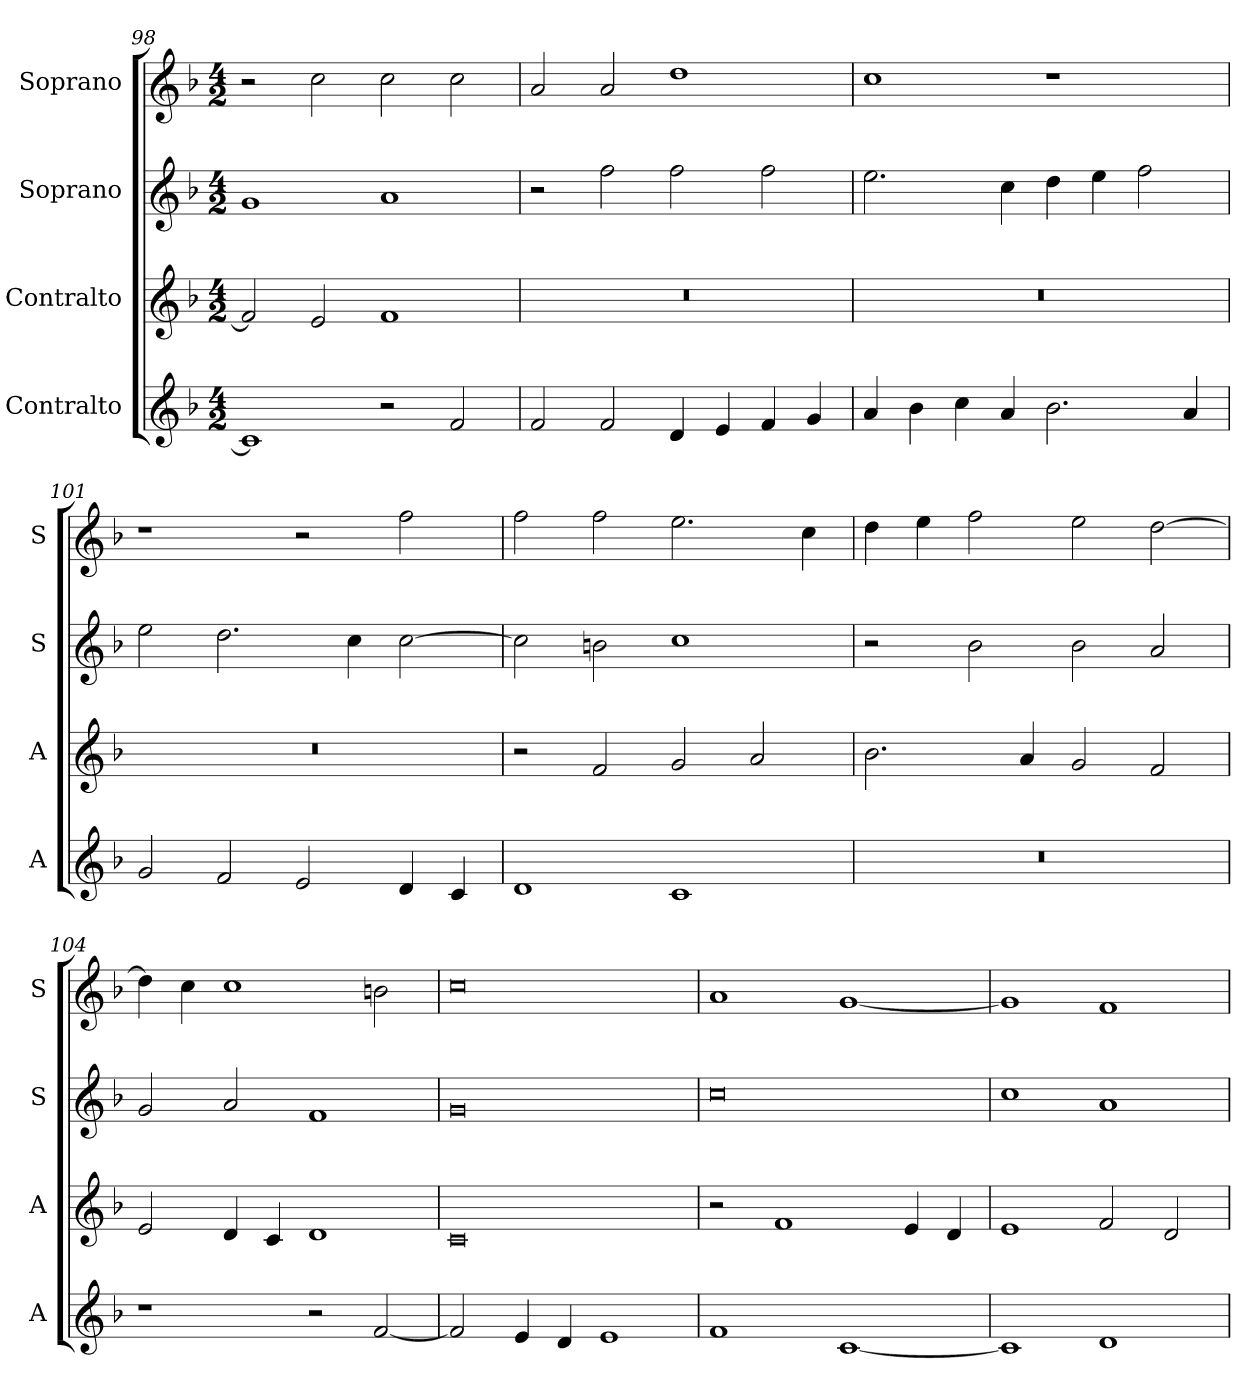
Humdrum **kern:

**kern	**kern	**kern	**kern
*part4	*part3	*part2	*part1
*staff4	*staff3	*staff2	*staff1
*I"Contralto	*I"Contralto	*I"Soprano	*I"Soprano
*I'A	*I'A	*I'S	*I'S
*clefG2	*clefG2	*clefG2	*clefG2
*k[b-]	*k[b-]	*k[b-]	*k[b-]
*F:ion	*F:ion	*F:ion	*F:ion
*M4/2	*M4/2	*M4/2	*M4/2
=98	=98	=98	=98
1c]	2f]	1g	2r
.	2e	.	2cc
2r	1f	1a	2cc
2f	.	.	2cc
=99	=99	=99	=99
2f	0r	2r	2a
2f	.	2ff	2a
4d	.	2ff	1dd
4e	.	.	.
4f	.	2ff	.
4g	.	.	.
=100	=100	=100	=100
4a	0r	2.ee	1cc
4b-	.	.	.
4cc	.	.	.
4a	.	4cc	.
2.b-	.	4dd	1r
.	.	4ee	.
.	.	2ff	.
4a	.	.	.
=101	=101	=101	=101
2g	0r	2ee	1r
2f	.	2.dd	.
2e	.	.	2r
.	.	4cc	.
4d	.	[2cc	2ff
4c	.	.	.
=102	=102	=102	=102
1d	2r	2cc]	2ff
.	2f	2bn	2ff
1c	2g	1cc	2.ee
.	2a	.	.
.	.	.	4cc
=103	=103	=103	=103
0r	2.b-	2r	4dd
.	.	.	4ee
.	.	2b-	2ff
.	4a	.	.
.	2g	2b-	2ee
.	2f	2a	[2dd
=104	=104	=104	=104
1r	2e	2g	4dd]
.	.	.	4cc
.	4d	2a	1cc
.	4c	.	.
2r	1d	1f	.
[2f	.	.	2bn
=105	=105	=105	=105
2f]	0c	0g	0cc
4e	.	.	.
4d	.	.	.
1e	.	.	.
=106	=106	=106	=106
1f	2r	0cc	1a
.	1f	.	.
[1c	.	.	[1g
.	4e	.	.
.	4d	.	.
=107	=107	=107	=107
1c]	1e	1cc	1g]
1d	2f	1a	1f
.	2d	.	.
=	=	=	=
*-	*-	*-	*-
